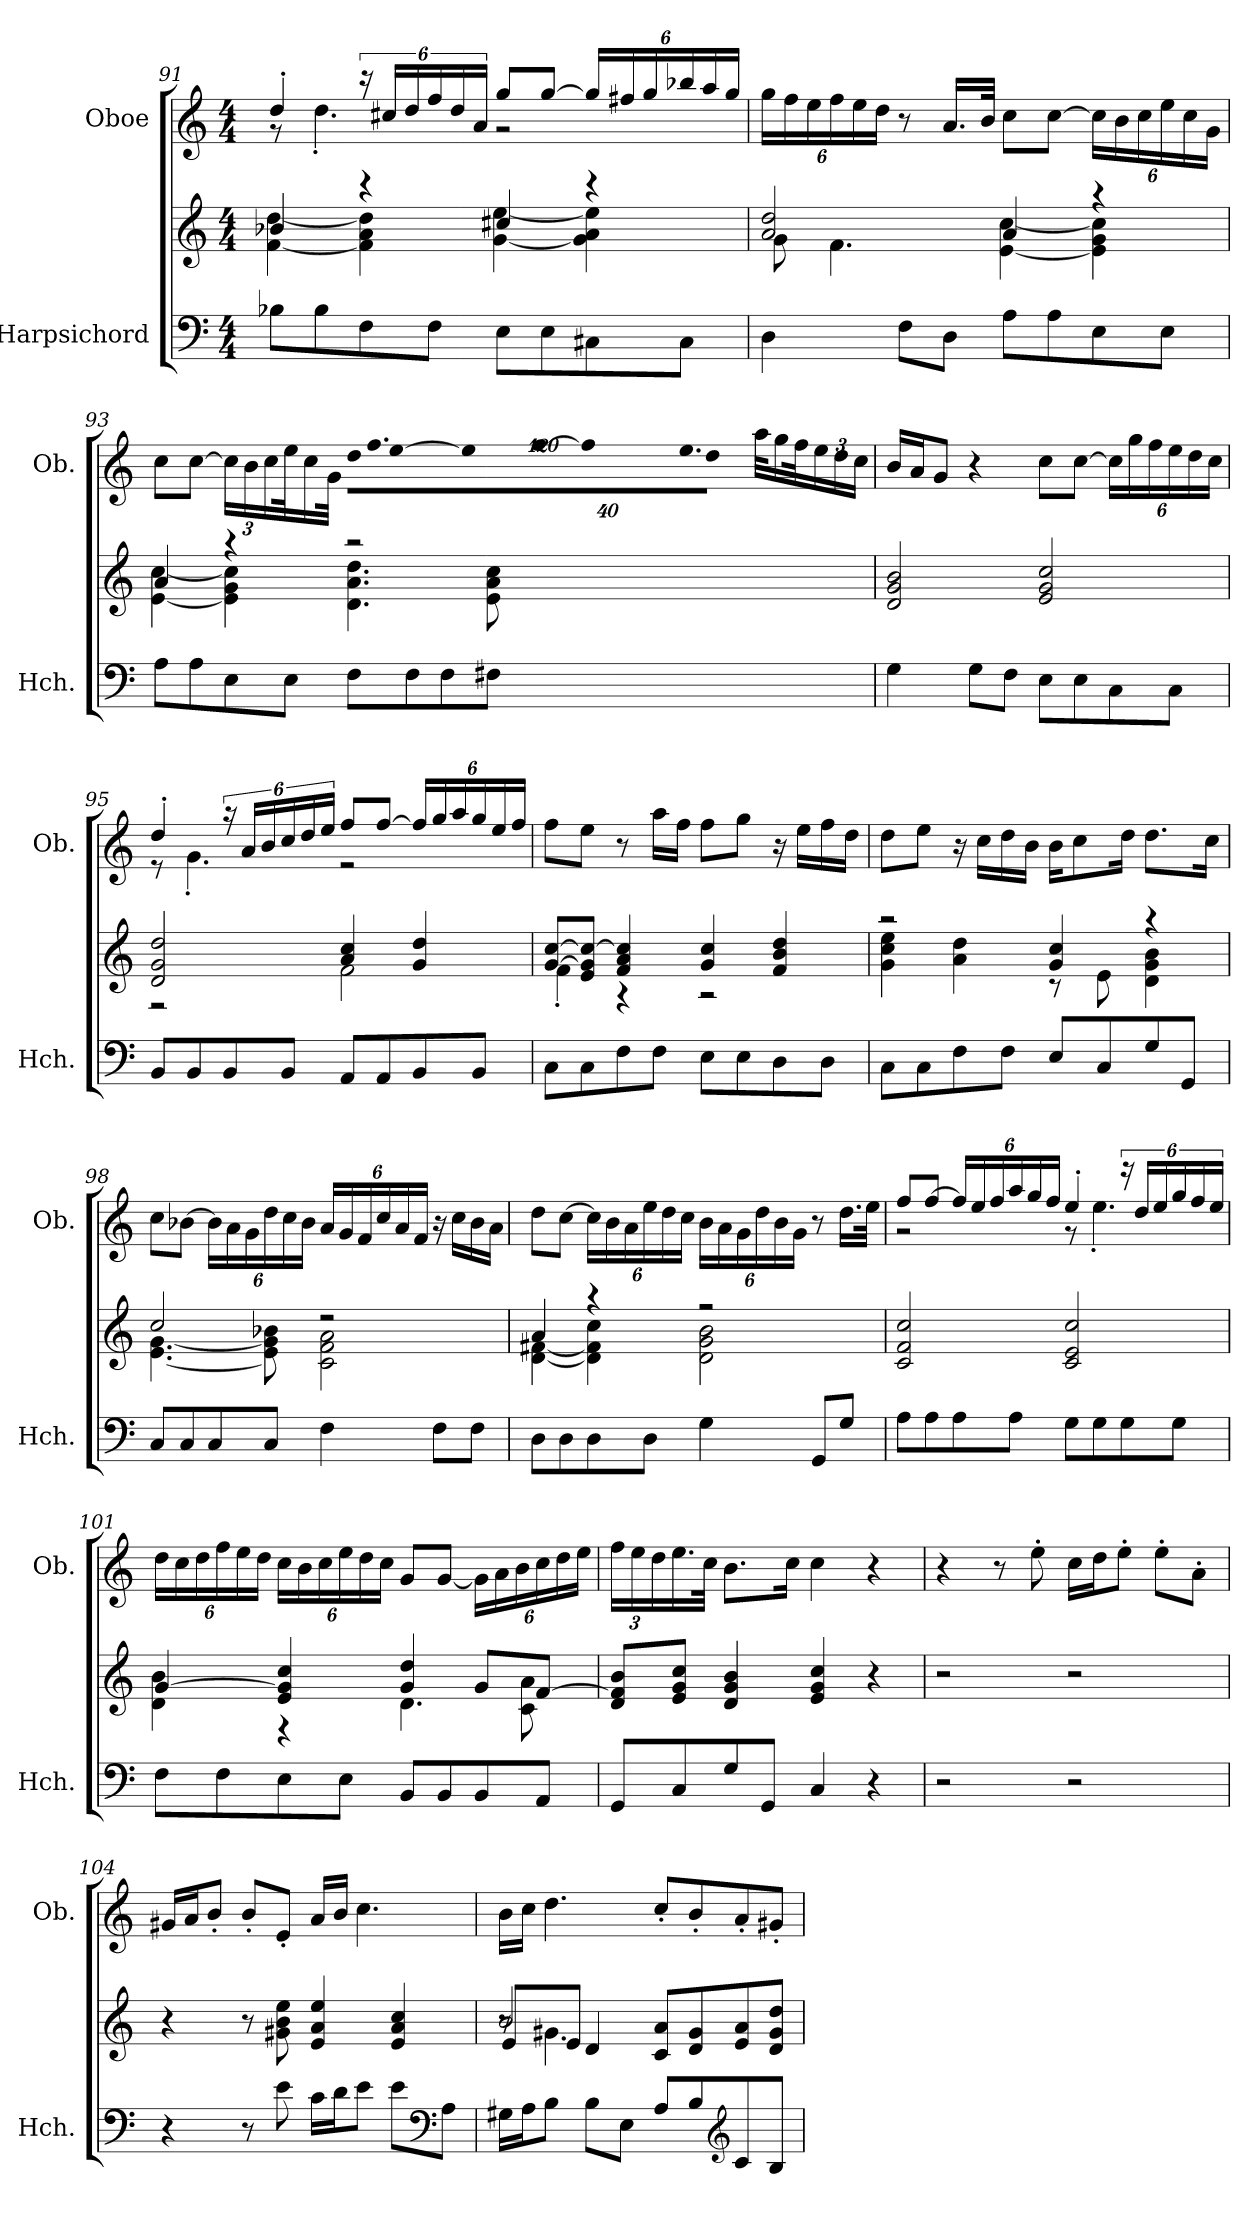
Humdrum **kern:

**kern	**kern	**kern
*part2	*part2	*part1
*staff3	*staff2	*staff1
*I"Harpsichord	*	*I"Oboe
*I'Hch.	*	*I'Ob.
*clefF4	*clefG2	*clefG2
*k[]	*k[]	*k[]
*M4/4	*M4/4	*M4/4
=91	=91	=91
*	*^	*^
8B-X\L	4b-X/	[4f\ [4dd\	4dd'/	8r
8B-\	.	.	.	4.dd'\
8F\	4r	4f\] 4a\ 4dd\]	24r	.
.	.	.	24cc#X/LL	.
.	.	.	24dd/	.
*	*	*	*Xbrackettup	*
8F\J	.	.	24ff/	.
.	.	.	24dd/	.
.	.	.	24a/JJ	.
8E\L	4cc#X/	[4g\ [4ee\	8gg/L	2r
8E\	.	.	[8gg/J	.
8C#X\	4r	4g\] 4a\ 4ee\]	24gg/LL]	.
.	.	.	24ff#X/	.
.	.	.	24gg/	.
8C#\J	.	.	24bb-X/	.
.	.	.	24aa/	.
.	.	.	24gg/JJ	.
*	*	*	*v	*v
!!LO:LB:g=z
=92	=92	=92	=92
4D\	2a/ 2dd/	8g\	24gg\LL
.	.	.	24ff\
.	.	.	24ee\
.	.	4.f\	24ff\
.	.	.	24ee\
.	.	.	24dd\JJ
8F\L	.	.	8r
8D\J	.	.	16.a/LL
.	.	.	32b/JJk
8A\L	4a/	[4e\ [4cc\	8cc\L
8A\	.	.	[8cc\J
8E\	4r	4e\] 4g\ 4cc\]	24cc\LL]
.	.	.	24b\
.	.	.	24cc\
8E\J	.	.	24ee\
.	.	.	24cc\
.	.	.	24g\JJ
=93	=93	=93	=93
8A\L	4a/	[4e\ [4cc\	8cc\L
8A\	.	.	[8cc\J
8E\	4r	4e\] 4g\ 4cc\]	24cc\LL]
.	.	.	24b\
.	.	.	24cc\
8E\J	.	.	32ee\K
.	.	.	16cc\
.	.	.	32g\JJk
!	!	!	!LO:N:vis=32
8F\L	2r	4.d\ 4.a\ 4.dd\	640%23dd\LLL
!	!	!	!LO:N:vis=32.
.	.	.	1920%103ff\
!	!	!	!LO:N:vis=64
.	.	.	[960%17ee\L
!	!	!	!LO:N:vis=64
.	.	.	960%17ee\]
!	!	!	!LO:N:vis=64
8F\	.	.	[960%17ff\
!	!	!	!LO:N:vis=64
.	.	.	960%17ff\J]
.	.	.	1920ryy
!	!	!	!LO:N:vis=32.
.	.	.	1920%103ee\
!	!	!	!LO:N:vis=32
.	.	.	640%23dd\JJJ
8F\	.	.	.
.	.	.	32aa\KLL
.	.	.	16gg\
.	.	.	32ff\K
8F#X\J	.	8e\ 8a\ 8cc\	.
.	.	.	24ee\
.	.	.	24dd\
.	.	.	24cc\JJ
1920ryy	1920ryy	1920ryy	.
*	*v	*v	*
!!LO:LB:g=z
=94	=94	=94
4G\	2d/ 2g/ 2b/	16b/LL
.	.	16a/J
.	.	8g/J
8G\L	.	4r
8F\J	.	.
8E\L	2e/ 2g/ 2cc/	8cc\L
8E\	.	[8cc\J
8C\	.	24cc\LL]
.	.	24gg\
.	.	24ff\
8C\J	.	24ee\
.	.	24dd\
.	.	24cc\JJ
=95	=95	=95
*	*^	*^
8BB/L	2d/ 2g/ 2dd/	2r	4dd'/	8r
8BB/	.	.	.	4.g'\
*	*	*	*brackettup	*
8BB/	.	.	24r	.
.	.	.	24a/LL	.
.	.	.	24b/	.
*	*	*	*Xbrackettup	*
8BB/J	.	.	24cc/	.
.	.	.	24dd/	.
.	.	.	24ee/JJ	.
8AA/L	4a/ 4cc/	2f\	8ff/L	2r
8AA/	.	.	[8ff/J	.
8BB/	4g/ 4dd/	.	24ff/LL]	.
.	.	.	24gg/	.
.	.	.	24aa/	.
8BB/J	.	.	24gg/	.
.	.	.	24ee/	.
.	.	.	24ff/JJ	.
*	*	*	*v	*v
=96	=96	=96	=96
8C\L	[8g/ [8cc/L	4f'\	8ff\L
8C\	8e/ 8g/] 8cc/_J	.	8ee\J
8F\	4f/ 4a/ 4cc/]	4r	8r
8F\J	.	.	16aa\LL
.	.	.	16ff\JJ
8E\L	4g/ 4cc/	2r	8ff\L
8E\	.	.	8gg\J
8D\	4f/ 4b/ 4dd/	.	16r
.	.	.	16ee\LL
8D\J	.	.	16ff\
.	.	.	16dd\JJ
!!LO:LB:g=z
=97	=97	=97	=97
8C\L	2r	4g\ 4cc\ 4ee\	8dd\L
8C\	.	.	8ee\J
8F\	.	4a\ 4dd\	16r
.	.	.	16cc\LL
8F\J	.	.	16dd\
.	.	.	16b\JJ
8E/L	4g/ 4cc/	8r	16b\KL
.	.	.	8cc\
8C/	.	8e\	.
.	.	.	16dd\Jk
8G/	4r	4d\ 4g\ 4b\	8.dd\L
8GG/J	.	.	.
.	.	.	16cc\Jk
=98	=98	=98	=98
8C/L	2cc/	[4.e\ [4.g\	8cc\L
8C/	.	.	[8b-X\J
8C/	.	.	24b-\LL]
.	.	.	24a\
.	.	.	24g\
8C/J	.	8e\] 8g\] 8b-X\	24dd\
.	.	.	24cc\
.	.	.	24b-\JJ
4F\	2r	2c\ 2f\ 2a\	24a/LL
.	.	.	24g/
.	.	.	24f/
.	.	.	24cc/
.	.	.	24a/
.	.	.	24f/JJ
8F\L	.	.	16r
.	.	.	16cc\LL
8F\J	.	.	16b-\
.	.	.	16a\JJ
!!LO:PB:g=z
=99	=99	=99	=99
8D\L	4a/	[4d\ [4f#X\	8dd\L
8D\	.	.	[8cc\J
8D\	4r	4d\] 4f#\] 4cc\	24cc\LL]
.	.	.	24b\
.	.	.	24a\
8D\J	.	.	24ee\
.	.	.	24dd\
.	.	.	24cc\JJ
4G\	2r	2d\ 2g\ 2b\	24b\LL
.	.	.	24a\
.	.	.	24g\
.	.	.	24dd\
.	.	.	24b\
.	.	.	24g\JJ
8GG/L	.	.	8r
8G/J	.	.	16.dd\LL
.	.	.	32ee\JJk
*	*v	*v	*
=100	=100	=100
*	*	*^
8A\L	2c/ 2f/ 2cc/	8ff/L	2r
8A\	.	[8ff/J	.
8A\	.	24ff/LL]	.
.	.	24ee/	.
.	.	24ff/	.
8A\J	.	24aa/	.
.	.	24gg/	.
.	.	24ff/JJ	.
8G\L	2c/ 2e/ 2cc/	4ee'/	8r
8G\	.	.	4.ee'\
*	*	*brackettup	*
8G\	.	24r	.
.	.	24dd/LL	.
.	.	24ee/	.
*	*	*Xbrackettup	*
8G\J	.	24gg/	.
.	.	24ff/	.
.	.	24ee/JJ	.
*	*	*v	*v
!!LO:LB:g=z
=101	=101	=101
*	*^	*
8F\L	[4g/	4d\ 4b\	24dd\LL
.	.	.	24cc\
.	.	.	24dd\
8F\	.	.	24ff\
.	.	.	24ee\
.	.	.	24dd\JJ
8E\	4e/ 4g/] 4cc/	4r	24cc\LL
.	.	.	24b\
.	.	.	24cc\
8E\J	.	.	24ee\
.	.	.	24dd\
.	.	.	24cc\JJ
8BB/L	4g/ 4dd/	4.d\	8g/L
8BB/	.	.	[8g/J
8BB/	8g/L	.	24g\LL]
.	.	.	24a\
.	.	.	24b\
8AA/J	[8f/J	8c\ 8a\	24cc\
.	.	.	24dd\
.	.	.	24ee\JJ
*	*v	*v	*
=102	=102	=102
8GG/L	8d/ 8f/] 8b/L	24ff\LL
.	.	24ee\
.	.	24dd\
8C/	8e/ 8g/ 8cc/J	16.ee\
.	.	32cc\JJk
8G/	4d/ 4g/ 4b/	8.b\L
8GG/J	.	.
.	.	16cc\Jk
4C/	4e/ 4g/ 4cc/	4cc\
4r	4r	4r
=103	=103	=103
*	*	*MM104
2r	2r	4r
.	.	8r
.	.	8ee'\
2r	2r	16cc\LL
.	.	16dd\J
.	.	8ee'\J
.	.	8ee'\L
.	.	8a'\J
!!LO:LB:g=z
=104	=104	=104
4r	4r	16g#X/LL
.	.	16a/J
.	.	8b'/J
8r	8r	8b'/L
8e\	8g#X\ 8b\ 8ee\	8e'/J
16c\LL	4e/ 4a/ 4ee/	16a/LL
16d\J	.	16b/JJ
8e\J	.	4.cc\
8e\L	4e/ 4a/ 4cc/	.
*clefF4	*	*
8A\J	.	.
=105	=105	=105
*	*^	*
*	*	*^	*
16G#X\LL	2b/	8r	8e/L	16b\LL
16A\J	.	.	.	16cc\JJ
8B\J	.	4.g#X\	8e/J	4.dd\
8B\L	.	.	4d/	.
8E\J	.	.	.	.
8A/L	8c/ 8a/L	2ryy	2ryy	8cc'/L
8B/	8d/ 8g#/	.	.	8b'/
*clefG2	*	*	*	*
8c/	8e/ 8a/	.	.	8a'/
8B/J	8d/ 8g#/ 8dd/J	.	.	8g#X'/J
*	*v	*v	*v	*
=	=	=
*-	*-	*-
